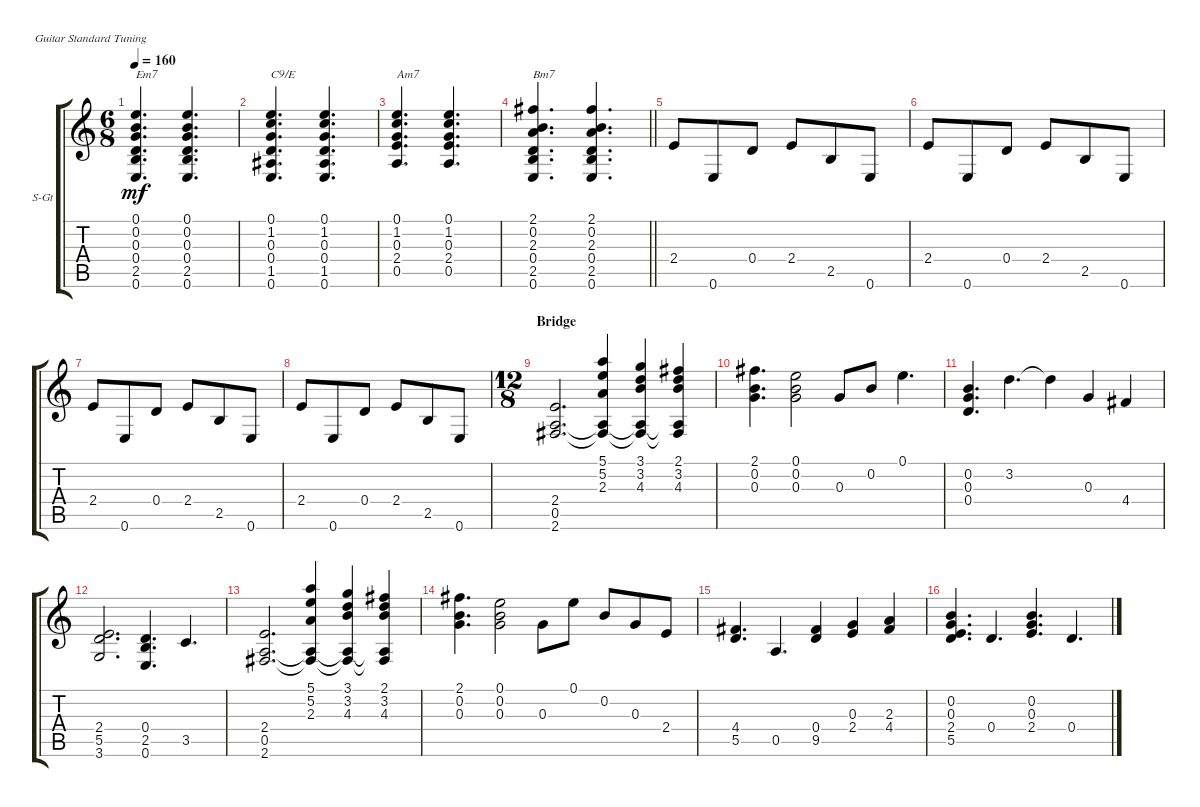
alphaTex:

\defaultSystemsLayout 4
\bracketExtendMode groupsimilarinstruments
\firstSystemTrackNameOrientation horizontal
\otherSystemsTrackNameOrientation horizontal
\track ("Steel Guitar" "S-Gt") {instrument acousticguitarsteel}
\staff {score tabs}
\tuning (E4 B3 G3 D3 A2 E2)
\ts (6 8)
\tempo 160
\clef g2
\ks c
(2.5 0.6 0.4 0.3 0.2 0.1).4{d txt "Em7" dy mf} (2.5 0.6 0.4 0.3 0.2 0.1).4{d} |
(0.1 1.2 0.3 1.5 0.4 0.6).4{d txt "C9/E"} (0.1 1.2 0.3 1.5 0.4 0.6).4{d} |
(0.5 2.4 1.2 0.1 0.3).4{d txt "Am7"} (0.5 2.4 1.2 0.1 0.3).4{d} |
\barLineRight lightlight
(2.1 0.2 2.3 0.4 2.5 0.6).4{d txt "Bm7"} (2.1 0.2 2.3 0.4 2.5 0.6).4{d} |
2.4.8 0.6.8 0.4.8 2.4.8 2.5.8 0.6.8 |
2.4.8 0.6.8 0.4.8 2.4.8 2.5.8 0.6.8 |
2.4.8 0.6.8 0.4.8 2.4.8 2.5.8 0.6.8 |
2.4.8 0.6.8 0.4.8 2.4.8 2.5.8 0.6.8 |
\ts (12 8)
\section ("" "Bridge")
(2.6 0.5 2.4).2{d} (2.6{t} 0.5{t} 5.1 5.2 2.3).4 (2.6{t} 0.5{t} 3.1 3.2 4.3).4 (2.6{t} 0.5{t} 2.1 3.2 4.3).4 |
(0.3 0.2 2.1).4{d} (0.3 0.2 0.1).2 0.3.8 0.2.8 0.1.4{d} |
(0.4 0.3 0.2).4{d} 3.2.4{d} 3.2{t}.4 0.3.4 4.4.4 |
(3.6 5.5 2.4).2{d} (2.5 0.6 0.4).4{d} 3.5.4{d} |
(2.6 0.5 2.4).2{d} (2.6{t} 0.5{t} 5.1 5.2 2.3).4 (2.6{t} 0.5{t} 3.1 3.2 4.3).4 (2.6{t} 0.5{t} 2.1 3.2 4.3).4 |
(0.3 0.2 2.1).4{d} (0.3 0.2 0.1).2 0.3.8 0.1.8 0.2.8 0.3.8 2.4.8 |
(4.4 5.5).4{d} 0.5.4{d} (9.5 0.4).4 (2.4 0.3).4 (4.4 2.3).4 |
(5.5 2.4 0.3 0.2).4{d} 0.4.4{d} (0.3 0.2 2.4).4{d} 0.4.4{d}
